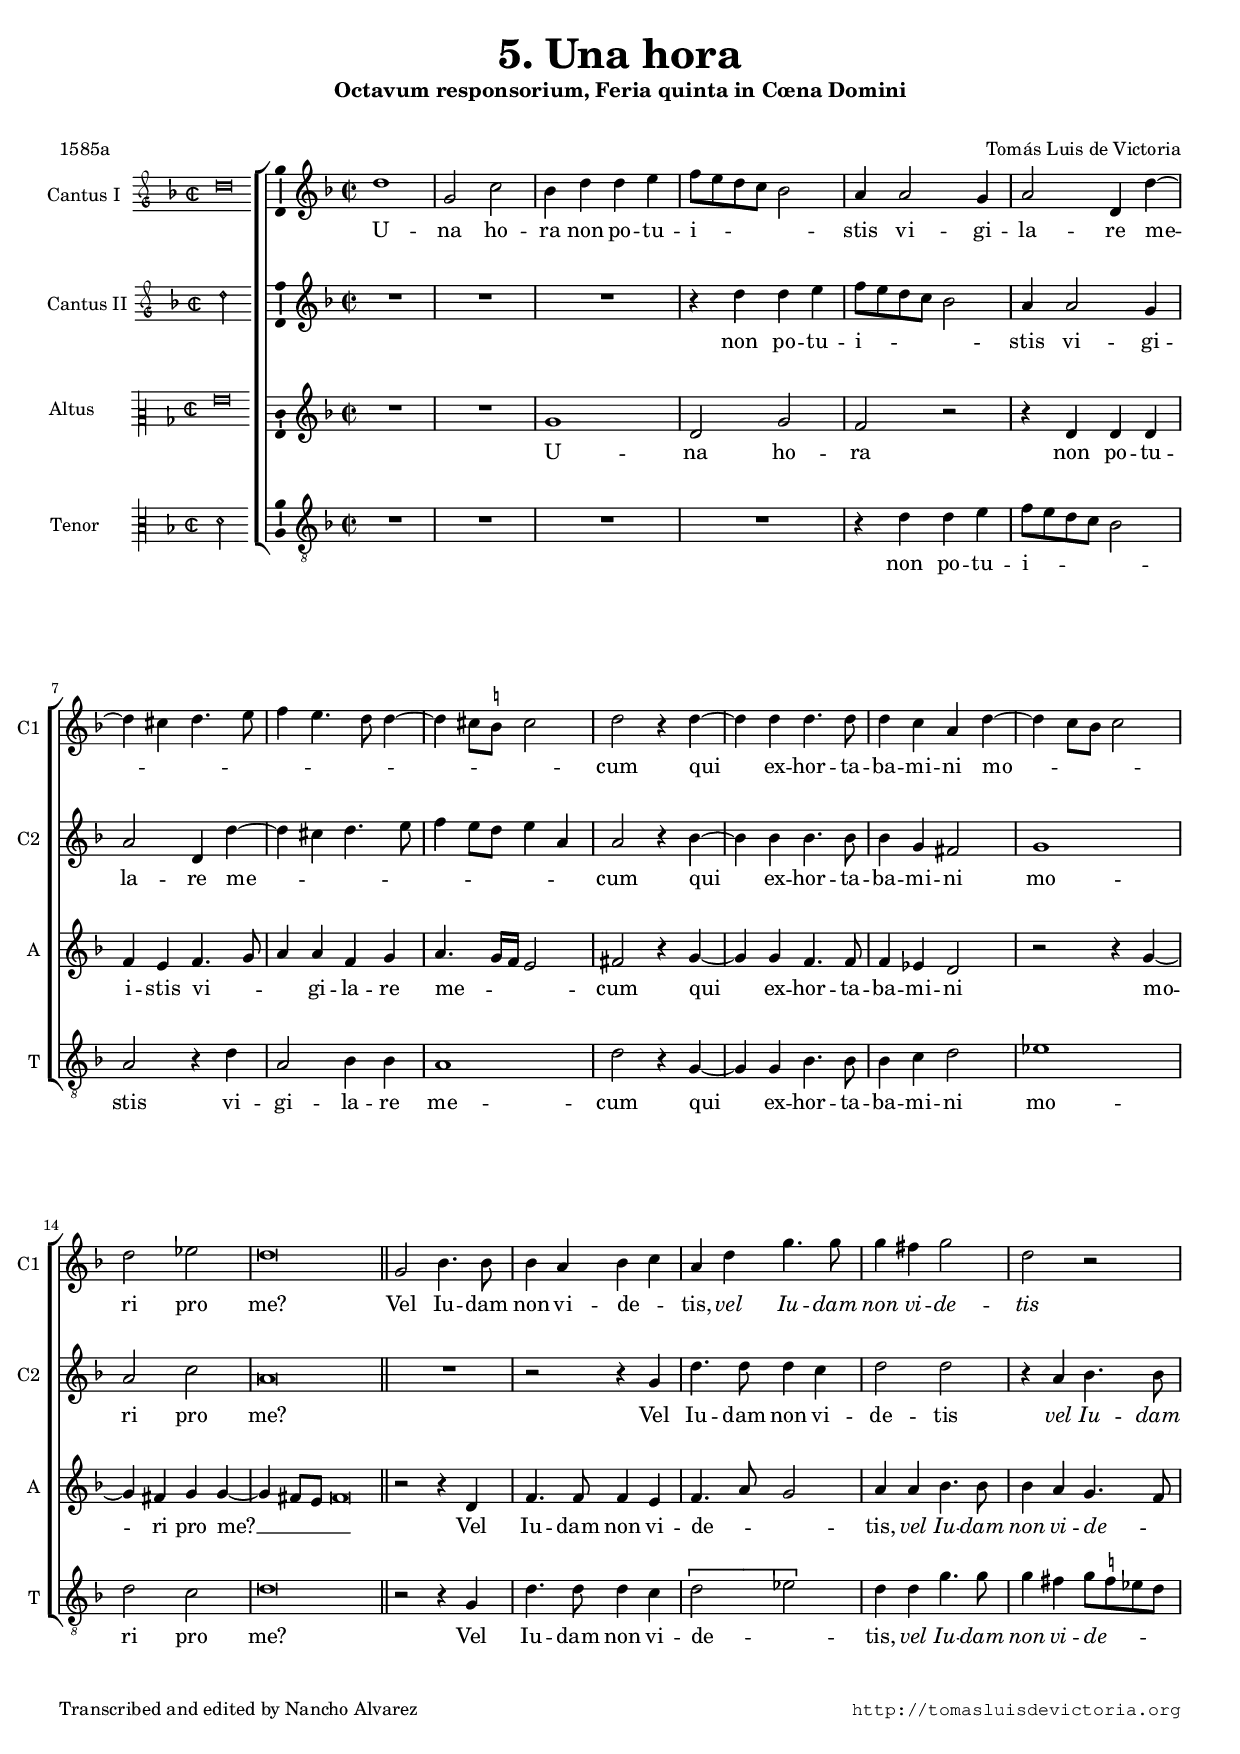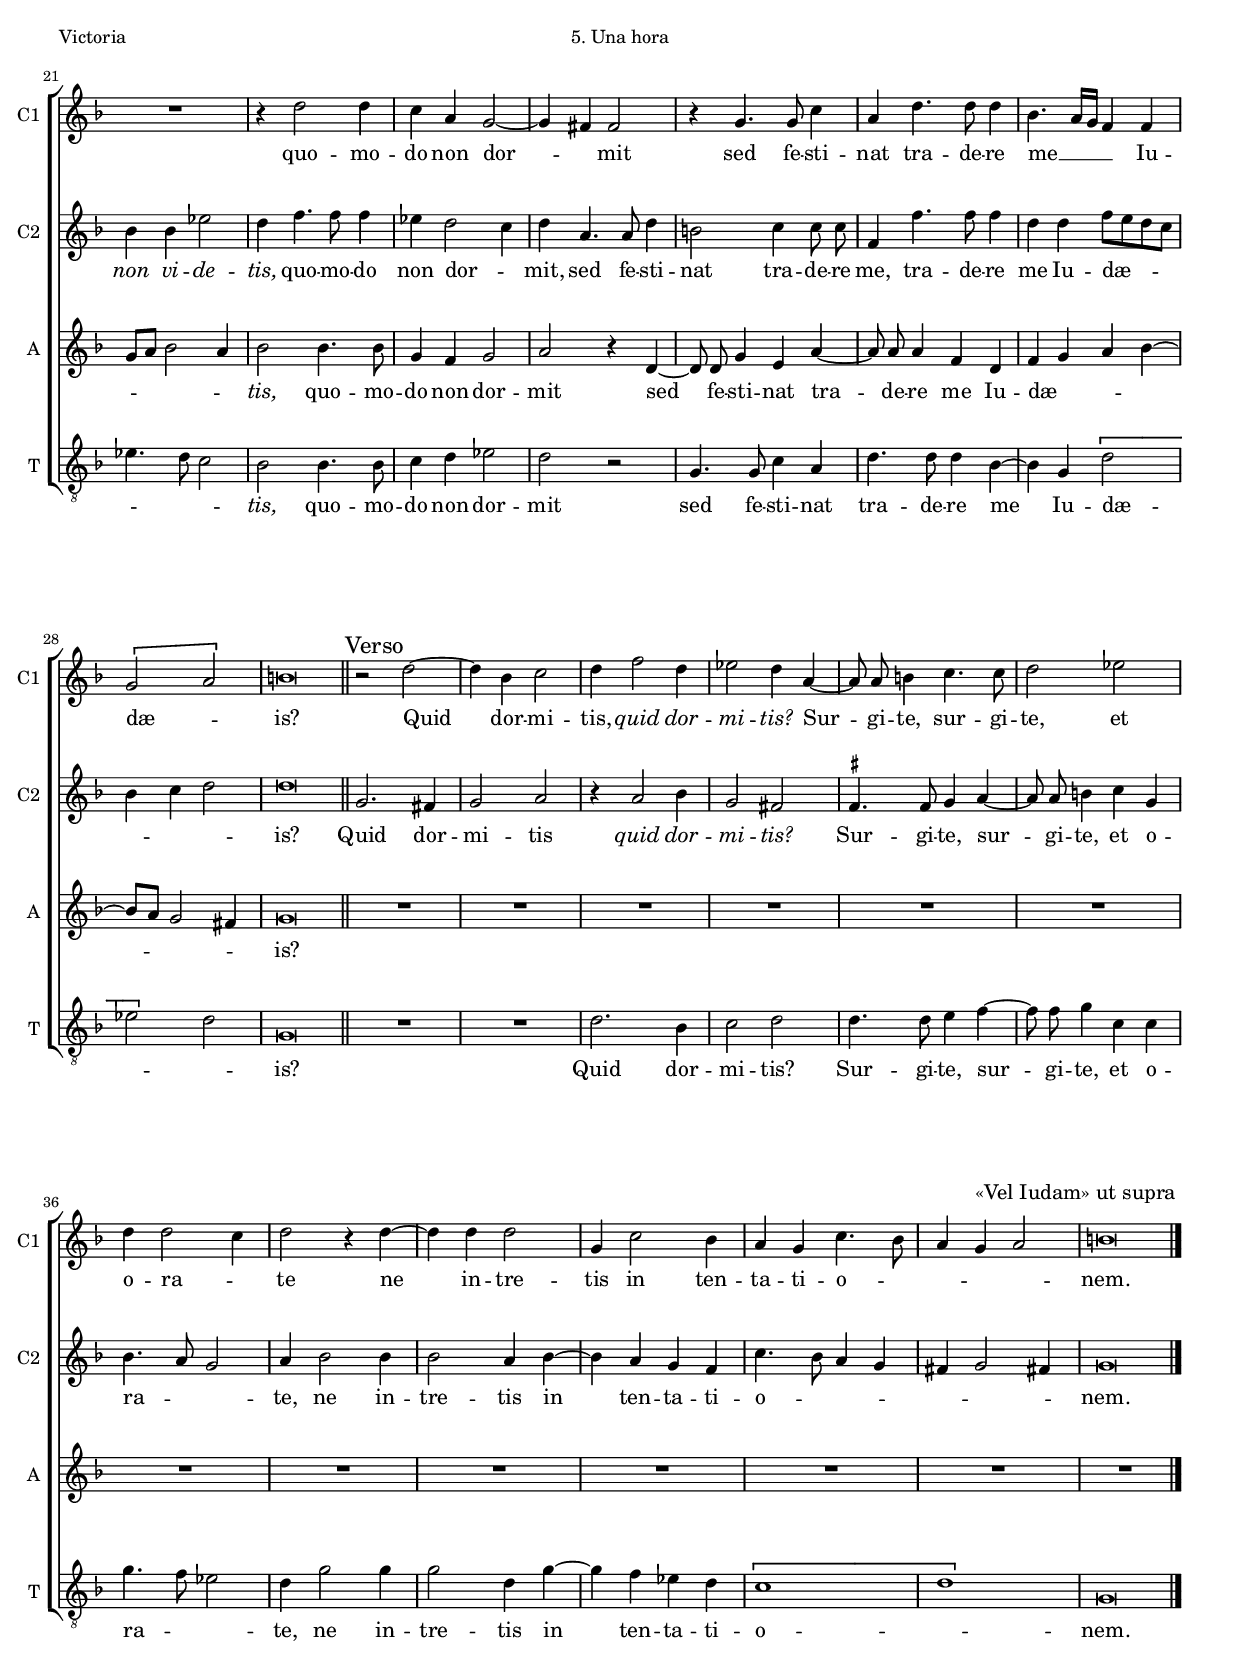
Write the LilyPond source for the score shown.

\version "2.18.0"

#(set-default-paper-size "a4")
#(set-global-staff-size 16)
#(ly:set-option 'point-and-click #f)
%mobile -s16 -i3.2 -ball -m8

italicas=\override LyricText.font-shape = #'italic
rectas=\override LyricText.font-shape = #'upright
ss=\once \set suggestAccidentals = ##t
incipitwidth=20

htitle="5. Una hora"
hcomposer="Victoria"


\header {
	title=\markup{\fontsize #3 "5. Una hora" }
	subtitle=\markup{"Octavum responsorium, Feria quinta in Cœna Domini"}
	subsubtitle=" "
	composer="Tomás Luis de Victoria"
        pdfauthor=\composer
	poet = "1585a"
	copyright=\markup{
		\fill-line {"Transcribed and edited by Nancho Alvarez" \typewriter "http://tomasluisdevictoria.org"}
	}
%	tagline=""
}

global={\key d \minor \time 2/2 \skip 1*15 \bar "||" 
				\skip 1*14 \bar "||" 
				\skip 1*13 \bar "|." 
}


cantus={
	d''1 |
	g'2 c'' |
	bes'4 d'' d'' e'' |
	f''8 e'' d'' c'' bes'2 |
%5
	a'4 a'2 g'4 |
	a'2 d'4 d'' ~ |
	d'' cis'' d''4. e''8 |
	f''4 e''4. d''8 d''4 ~ |
	d'' cis''8 \ss b' cis''2 | % cis''!2
%10
	d'' r4 d'' ~ |
	d'' d'' d''4. d''8 |
	d''4 c'' a' d'' ~ |
	d'' c''8 bes' c''2 |
	d'' ees'' |
%15
	d''\breve*1/2 |
	g'2 bes'4. bes'8 |
	bes'4 a' bes' c'' |
	a' d'' g''4. g''8 |
	g''4 fis'' g''2 |
%20
	d'' r |
	R1 |
	r4 d''2 d''4 |
	c'' a' g'2 ~ |
	g'4 fis' fis'2 |
%25
	r4 g'4. g'8 c''4 |
	a' d''4. d''8 d''4 |
	bes'4. a'16 g' f'4 f' |
	\[g'2 a'\] |
	b'\breve*1/2
	\override Score.RehearsalMark.self-alignment-X = #left
	\override Score.RehearsalMark.break-visibility = #end-of-line-invisible
	\mark \markup{"Verso"}
%30
	r2 d'' ~ |
	d''4 bes' c''2 |
	d''4 f''2 d''4 |
	ees''2 d''4 a' ~ |
	\set Staff.autoBeaming = ##f
	a'8 a' b'4 c''4. c''8 |
	\set Staff.autoBeaming = ##t
%35
	d''2 ees'' | 
	d''4 d''2 c''4 | 
	d''2 r4 d'' ~ |
	d'' d'' d''2 |
	g'4 c''2 bes'4 |
%40
	a' g' c''4. bes'8 |
	a'4 g' a'2 |
	b'\breve*1/2
	\override Score.RehearsalMark.self-alignment-X = #right
	\override Score.RehearsalMark.break-visibility = #begin-of-line-invisible
	\override Score.RehearsalMark.padding = #2.5
	\mark \markup{\smaller "«Vel Iudam» ut supra"}
}

altus={
	R1 |
	R |
	R |
	r4 d'' d'' e'' |
%5
	f''8 e'' d'' c'' bes'2 |
	a'4 a'2 g'4 |
	a'2 d'4 d'' ~ |
	d'' cis'' d''4. e''8 |
	f''4 e''8 d'' e''4 a' |
%10
	a'2 r4 bes' ~ |
	bes' bes' bes'4. bes'8 |
	bes'4 g' fis'2 |
	g'1 |
	a'2 c'' |
%15
	a'\breve*1/2 |
	R1 |
	r2 r4 g' |
	d''4. d''8 d''4 c'' |
	d''2 d'' |
%20
	r4 a' bes'4. bes'8 |
	bes'4 bes' ees''2 |
	d''4 f''4. f''8 f''4 |
	ees'' d''2 c''4 |
	d'' a'4. a'8 d''4 |
%25
	\set Staff.autoBeaming = ##f
	b'2 c''4 c''8 c'' |
	\set Staff.autoBeaming = ##t
	f'4 f''4. f''8 f''4 |
	d'' d'' f''8 e'' d'' c'' |
	bes'4 c'' d''2 |
	d''\breve*1/2 |
%30
	g'2. fis'4 |
	g'2 a' |
	r4 a'2 bes'4 |
	g'2 fis' |
	\ss fis'4. fis'8 g'4 a' ~ |
%35
	\set Staff.autoBeaming = ##f
	a'8 a' b'4 c'' g' |
	\set Staff.autoBeaming = ##t
	bes'4. a'8 g'2 |
	a'4 bes'2 bes'4 |
	bes'2 a'4 bes' ~ |
	bes' a' g' f' |
%40
	c''4. bes'8 a'4 g' |
	fis' g'2 fis'!4 |
	g'\breve*1/2
}

tenor={
	R1 |
	R |
	g' |
	d'2 g' |
%5
	f' r |
	r4 d' d' d' |
	f' e' f'4. g'8 |
	a'4 a' f' g' |
	a'4. g'16 f' e'2 |
%10
	fis' r4 g' ~ |
	g' g' f'4. f'8 |
	f'4 ees' d'2 |
	r r4 g' ~ |
	g' fis' g' g' ~ |
%15
	g' fis'8 e' fis'\breve*1/4 | % fis'!
	r2 r4 d' |
	f'4. f'8 f'4 e' |
	f'4. a'8 g'2 |
	a'4 a' bes'4. bes'8 |
%20
	bes'4 a' g'4. f'8 |
	g' a' bes'2 a'4 |
	bes'2 bes'4. bes'8 |
	g'4 f' g'2 | % rubio \ss fis'
	a' r4 d' ~ |
%25
	\set Staff.autoBeaming = ##f
	d'8 d' g'4 e' a' ~ |
	a'8 a' a'4 f' d' |
	\set Staff.autoBeaming = ##t
	f' g' a' bes' ~ |
	bes'8 a' g'2 fis'4 |
	g'\breve*1/2 |
%30
	R1 |
	R |
	R |
	R |
	R |
%35
	R |
	R |
	R |
	R |
	R |
%40
	R |
	R |
	R
}

bassus={
	R1 |
	R |
	R |
	R |
%5
	r4 d' d' e' |
	f'8 e' d' c' bes2 |
	a r4 d' |
	a2 bes4 bes |
	a1 |
%10
	d'2 r4 g ~ |
	g g bes4. bes8 |
	bes4 c' d'2 |
	ees'1 |
	d'2 c' |
%15
	d'\breve*1/2 |
	r2 r4 g |
	d'4. d'8 d'4 c' |
	\[d'2 ees'\] |
	d'4 d' g'4. g'8 |
%20
	g'4 fis' g'8 \ss f' ees' d' |
	ees'4. d'8 c'2 |
	bes bes4. bes8 |
	c'4 d' ees'2 |
	d' r |
%25
	g4. g8 c'4 a |
	d'4. d'8 d'4 bes ~ |
	bes g \[d'2 |
	ees'\] d' |
	g\breve*1/2 |
%30
	R1 |
	R1 |
	d'2. bes4 |
	c'2 d' |
	d'4. d'8 e'4 f' ~ |
%35
	\set Staff.autoBeaming = ##f
	f'8 f' g'4 c' c' |
	\set Staff.autoBeaming = ##t
	g'4. f'8 ees'2 |
	d'4 g'2 g'4 |
	g'2 d'4 g' ~ |
	g' f' ees' d' |
%40
	\[c'1 |
	d'\] |
	g\breve*1/2
}


textocantus=\lyricmode{
U -- na ho -- ra non po -- tu -- i -- _ _ _ _ stis
vi -- gi -- la -- re me -- _ _ _ _ _ _ _ _ _ _ _ _ cum
qui _ ex -- hor -- ta -- ba -- mi -- ni mo -- _ _ _ _ ri pro me?
Vel Iu -- dam non vi -- de -- _ tis,
\italicas vel Iu -- dam non vi -- de -- tis \rectas
quo -- mo -- do non dor -- _ _ mit
sed fe -- sti -- nat tra -- de -- re me __ _ _ _ Iu -- dæ -- _ is?
Quid _ dor -- mi -- tis, 
\italicas quid dor -- mi -- tis? \rectas 
Sur -- _ gi -- te, sur -- gi -- te,
et o -- ra -- _ te
ne _ in -- tre -- tis in ten -- ta -- ti -- o -- _ _ _ _ nem.

}

textoaltus=\lyricmode{
non po -- tu -- i -- _ _ _ _ stis
vi -- gi -- la -- re me -- _ _ _ _ _ _ _ _ _ cum
qui _ ex -- hor -- ta -- ba -- mi -- ni mo -- ri pro me?
Vel Iu -- dam non vi -- de -- tis
\italicas vel Iu -- dam non vi -- de -- tis,
\rectas quo -- mo -- do non dor -- _ mit,
sed fe -- sti -- nat tra -- de -- re me,
tra -- de -- re me
Iu -- dæ -- _ _ _ _ _ _ is?
Quid  dor -- mi -- tis 
\italicas quid dor -- mi -- tis? \rectas 
Sur -- gi -- te, 
sur -- _ gi -- te,
et o -- ra -- _ _ te,
ne in -- tre -- tis in _ ten -- ta -- ti -- o -- _ _ _ _ _ _ nem.
}

textotenor=\lyricmode{
U -- na ho -- ra
non po -- tu -- i -- stis
vi -- _ _ gi -- la -- re me --  _ _ _ cum
qui _ ex -- hor -- ta -- ba -- mi -- ni mo -- _ ri pro me? __ _ _ _ _ 
Vel Iu -- dam non vi -- de -- _ _ tis,
\italicas vel Iu -- dam non vi -- de -- _ _ _ _ _ tis,
\rectas quo -- mo -- do non dor -- mit
sed _ fe -- sti -- nat 
tra -- _ de -- re me
Iu -- dæ -- _ _ _ _ _ _ _ is?
}

textobassus=\lyricmode{
non po -- tu -- i -- _ _ _ _ stis
vi -- gi -- la -- re me -- cum
qui _ ex -- hor -- ta -- ba -- mi -- ni mo -- ri pro me?
Vel Iu -- dam non vi -- de -- _ tis,
\italicas vel Iu -- dam non vi -- de -- _ _ _ _ _ _ tis, \rectas 
quo -- mo -- do non dor -- mit
sed fe -- sti -- nat tra -- de -- re me _ 
Iu -- dæ -- _ _ is?
Quid  dor -- mi -- tis?
Sur -- gi -- te, 
sur -- _ gi -- te,
et o -- ra -- _ _ te,
ne in -- tre -- tis in _ ten -- ta -- ti -- o --  _ nem.
}



incipitcantus=\markup{
	\score{
		{ 
		\set Staff.instrumentName="Cantus I  "
		\override NoteHead.style = #'neomensural
		\override Rest.style = #'neomensural
		\override Staff.TimeSignature.style = #'neomensural
		\cadenzaOn 
		\clef "petrucci-g"
		\key d \minor
		\time 2/2
		d''\breve
		} 
	\layout { line-width=\incipitwidth indent = 0 }
	}
}


incipitaltus=\markup{
	\score{
		{ 
		\set Staff.instrumentName="Cantus II "
		\override NoteHead.style = #'neomensural 
		\override Rest.style = #'neomensural
		\override Staff.TimeSignature.style = #'neomensural
		\cadenzaOn 
		\clef "petrucci-g"
		\key d \minor
		\time 2/2
		d''2
		} 
	\layout { line-width=\incipitwidth indent = 0 }
	}
}


incipittenor=\markup{
	\score{
		{ 
		\set Staff.instrumentName="Altus       "
		\override NoteHead.style = #'neomensural 
		\override Rest.style = #'neomensural
		\override Staff.TimeSignature.style = #'neomensural
		\cadenzaOn 
		\clef "petrucci-c2"
		\key d \minor
		\time 2/2
		g'\breve
		} 
	\layout { line-width=\incipitwidth indent = 0 }
	}
}


incipitbassus=\markup{
	\score{
		{ 
		\set Staff.instrumentName="Tenor      "
		\override NoteHead.style = #'neomensural 
		\override Rest.style = #'neomensural
		\override Staff.TimeSignature.style = #'neomensural
		\cadenzaOn 
		\clef "petrucci-c3"
		\key d \minor
		\time 2/2
		d'2
		} 
	\layout { line-width=\incipitwidth indent = 0 }
	}
}





\score {
\transpose c' c' {
\new ChoirStaff<<

	\new Staff <<\global
	\new Voice="v1" {
		\set Staff.instrumentName=\incipitcantus
		\set Staff.shortInstrumentName="C1 "
		\clef "treble"
		\cantus }
	\new Lyrics \lyricsto "v1" {\textocantus }
	>>

	
	\new Staff << \global
	\new Voice="v2" {
		\set Staff.instrumentName=\incipitaltus
		\set Staff.shortInstrumentName="C2 "
		\clef "treble" 
		\altus}
	\new Lyrics \lyricsto "v2" {\textoaltus }
	>>

	
	\new Staff <<\global
	\new Voice="v3" {
		\set Staff.instrumentName=\incipittenor
		\set Staff.shortInstrumentName="A "
		\clef "treble"
		\tenor }
	\new Lyrics \lyricsto "v3" {\textotenor }
	>>
	

	\new Staff <<\global
	\new Voice="v4" {
		\set Staff.instrumentName=\incipitbassus
		\set Staff.shortInstrumentName="T "
		\clef "G_8" 
		\bassus }
	\new Lyrics \lyricsto "v4" {\textobassus}
	>>
	
>>
}%transpose

\layout{ 
	\context {\Score \override BarNumber.padding = #2 }
	\context {\Lyrics 
			\override LyricText.font-size = #1.5 
			\override LyricHyphen.minimum-distance = #0.33
	}
	\context {\Voice melismaBusyProperties = #'() }
	%\context { \Staff \RemoveEmptyStaves }
	\context {\Staff 
		\consists Ambitus_engraver 
		\override LigatureBracket.padding = #1
		\override VerticalAxisGroup.staff-staff-spacing =
			#'((basic-distance . 11) (minimum-distance . 0) (padding . 1))
	}
}

%\midi {}

}

\paper{
	evenHeaderMarkup=\markup  \fill-line { \hcomposer \htitle #" " } %notablet
	%tablet evenHeaderMarkup=\markup  \fill-line { \fromproperty #'page:page-number-string \htitle \hcomposer }
	%tablet oddHeaderMarkup= \markup  \fill-line { \on-the-fly #not-first-page \hcomposer \on-the-fly #not-first-page \htitle \on-the-fly #not-first-page \fromproperty #'page:page-number-string }
	%system-count=8
	%page-count=1
	ragged-last-bottom = ##f
	indent=3.5\cm
	system-system-spacing =
	#'((basic-distance . 20) (minimum-distance . 0) (padding . 5))
	top-system-spacing = % header
	#'((basic-distance . 8) (minimum-distance . 0) (padding . 0))
	last-bottom-spacing = % footer
	#'((basic-distance . 12) (minimum-distance . 0) (padding . 0))
	%top-markup-spacing #'basic-distance = 0
	%markup-system-spacing #'basic-distance = 20
}
